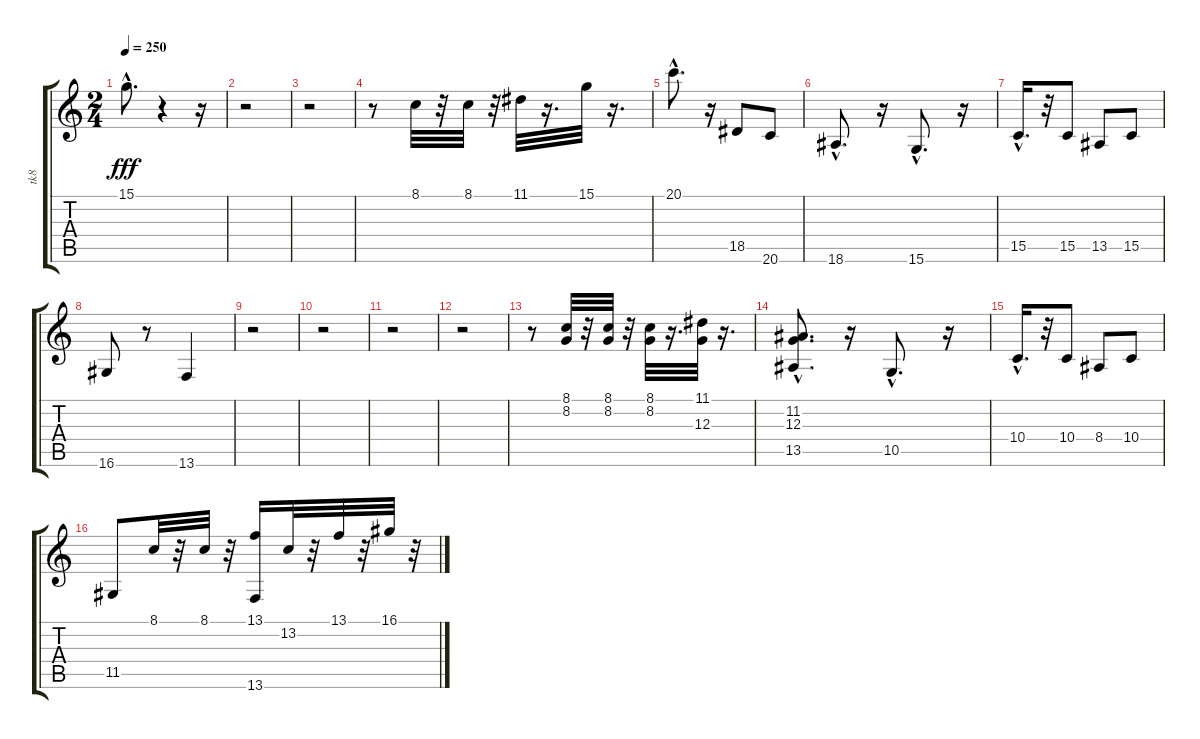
\track ("tk8" "tk8") {instrument trumpet}
\staff {score tabs}
\tuning (E4 B3 G3 D3 A2 E2) {hide}
\ts (2 4)
\tempo 250
\clef g2
\ks c
15.1{hac}.8{d dy fff} r.4 r.16 |
r.2 |
r.2 |
r.8 8.1.32 r.32 8.1.32 r.32 11.1.32 r.16{d} 15.1.32 r.16{d} |
20.1{hac}.8{d} r.16 18.5.8 20.6.8 |
18.6{hac}.8{d} r.16 15.6{hac}.8{d} r.16 |
15.5{hac}.16{d} r.32 15.5.8 13.5.8 15.5.8 |
16.6.8 r.8 13.6.4 |
r.2 |
r.2 |
r.2 |
r.2 |
r.8 (8.1 8.2).32 r.32 (8.1 8.2).32 r.32 (8.1 8.2).32 r.16{d} (11.1 12.3).32 r.16{d} |
(11.2{hac} 12.3{hac} 13.5{hac}).8{d} r.16 10.5{hac}.8{d} r.16 |
10.4{hac}.16{d} r.32 10.4.8 8.4.8 10.4.8 |
11.5.8 8.1.32 r.32 8.1.32 r.32 (13.1 13.6).16 13.2.32 r.32 13.1.32 r.32 16.1.32 r.32
